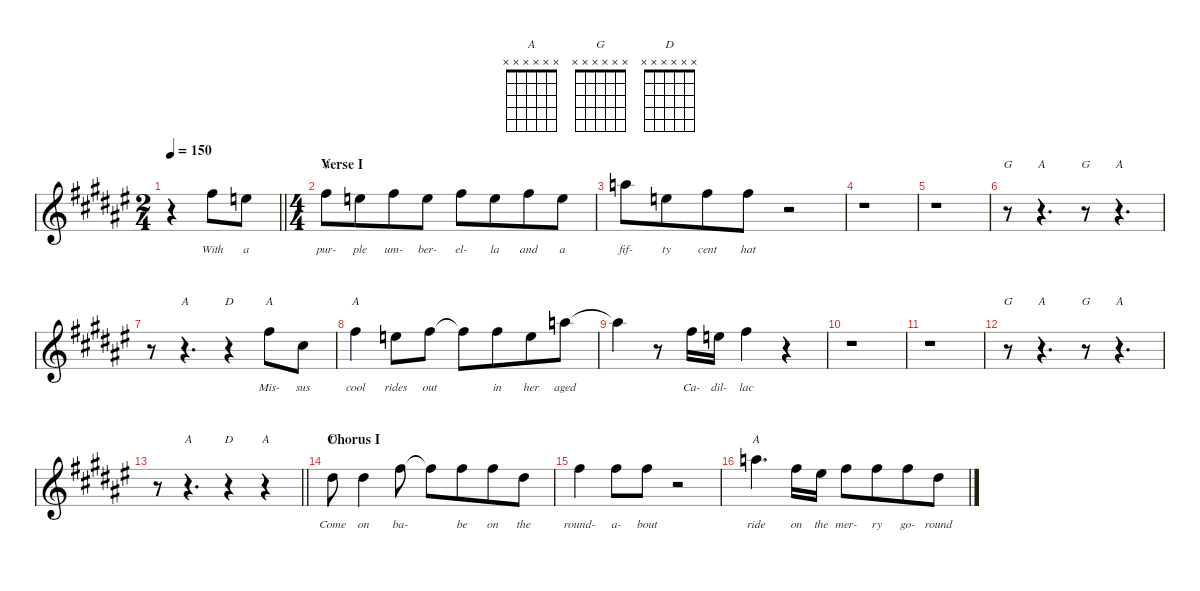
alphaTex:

\defaultSystemsLayout 4
\hideDynamics
\bracketExtendMode nobrackets
\singleTrackTrackNamePolicy hidden
\multiTrackTrackNamePolicy hidden
\firstSystemTrackNameMode fullname
\firstSystemTrackNameOrientation horizontal
\otherSystemsTrackNameOrientation horizontal
\track ("Vocals" "sax.") {instrument altosax}
\staff {score}
\tuning (E4 B3 G3 D3 A2 E2)
\displaytranspose 9
\chord ("A" x x x x x x)
\chord ("G" x x x x x x)
\chord ("D" x x x x x x)
\ts (2 4)
\beaming (8 2 2)
\tempo 150
\clef g2
\barLineRight lightlight
\ks f#
r.4{dy f instrument altosax beam Down} 5.1{acc #}.8{lyrics (0 "With") lyrics (1 "") lyrics (2 "") lyrics (3 "") lyrics (4 "") beam Down} 3.1{acc forcenatural}.8{lyrics (0 "a") lyrics (1 "") lyrics (2 "") lyrics (3 "") lyrics (4 "") beam Down} |
\ts (4 4)
\beaming (8 2 2 2 2)
\section ("" "Verse I")
5.1{acc #}.8{ch "A" lyrics (0 "pur-") lyrics (1 "") lyrics (2 "") lyrics (3 "") lyrics (4 "") beam Down} 3.1{acc forcenatural}.8{lyrics (0 "ple") lyrics (1 "") lyrics (2 "") lyrics (3 "") lyrics (4 "") beam Down beam merge} 5.1{acc #}.8{lyrics (0 "um-") lyrics (1 "") lyrics (2 "") lyrics (3 "") lyrics (4 "") beam Down} 3.1{acc forcenatural}.8{lyrics (0 "ber-") lyrics (1 "") lyrics (2 "") lyrics (3 "") lyrics (4 "") beam Down} 5.1{acc #}.8{lyrics (0 "el-") lyrics (1 "") lyrics (2 "") lyrics (3 "") lyrics (4 "") beam Down} 3.1{acc forcenatural}.8{lyrics (0 "la") lyrics (1 "") lyrics (2 "") lyrics (3 "") lyrics (4 "") beam Down beam merge} 5.1{acc #}.8{lyrics (0 "and") lyrics (1 "") lyrics (2 "") lyrics (3 "") lyrics (4 "") beam Down} 3.1{acc forcenatural}.8{lyrics (0 "a") lyrics (1 "") lyrics (2 "") lyrics (3 "") lyrics (4 "") beam Down} |
8.1{acc forcenatural}.8{lyrics (0 "fif-") lyrics (1 "") lyrics (2 "") lyrics (3 "") lyrics (4 "") beam Down} 3.1{acc forcenatural}.8{lyrics (0 "ty") lyrics (1 "") lyrics (2 "") lyrics (3 "") lyrics (4 "") beam Down beam merge} 5.1{acc #}.8{lyrics (0 "cent") lyrics (1 "") lyrics (2 "") lyrics (3 "") lyrics (4 "") beam Down} 5.1{acc #}.8{lyrics (0 "hat") lyrics (1 "") lyrics (2 "") lyrics (3 "") lyrics (4 "") beam Down} r.2{beam Down} |
r.1{beam Down} |
r.1{beam Down} |
r.8{ch "G" beam Down} r.4{d ch "A" beam Down} r.8{ch "G" beam Down} r.4{d ch "A" beam Down} |
r.8{beam Down} r.4{d ch "A" beam Down} r.4{ch "D" beam Down} 5.1{acc #}.8{ch "A" lyrics (0 "Mis-") lyrics (1 "") lyrics (2 "") lyrics (3 "") lyrics (4 "") beam Down} 0.1{acc #}.8{lyrics (0 "sus") lyrics (1 "") lyrics (2 "") lyrics (3 "") lyrics (4 "") beam Down} |
5.1{acc #}.4{ch "A" lyrics (0 "cool") lyrics (1 "") lyrics (2 "") lyrics (3 "") lyrics (4 "") beam Down} 3.1{acc forcenatural}.8{lyrics (0 "rides") lyrics (1 "") lyrics (2 "") lyrics (3 "") lyrics (4 "") beam Down} 5.1{acc #}.8{lyrics (0 "out") lyrics (1 "") lyrics (2 "") lyrics (3 "") lyrics (4 "") beam Down} 5.1{t acc #}.8{beam Down} 5.1{acc #}.8{lyrics (0 "in") lyrics (1 "") lyrics (2 "") lyrics (3 "") lyrics (4 "") beam Down beam merge} 3.1{acc forcenatural}.8{lyrics (0 "her") lyrics (1 "") lyrics (2 "") lyrics (3 "") lyrics (4 "") beam Down} 8.1{acc forcenatural}.8{lyrics (0 "aged") lyrics (1 "") lyrics (2 "") lyrics (3 "") lyrics (4 "") beam Down} |
8.1{t acc forcenatural}.4{beam Down} r.8{beam Down} 5.1{acc #}.16{lyrics (0 "Ca-") lyrics (1 "") lyrics (2 "") lyrics (3 "") lyrics (4 "") beam Down} 3.1{acc forcenatural}.16{lyrics (0 "dil-") lyrics (1 "") lyrics (2 "") lyrics (3 "") lyrics (4 "") beam Down} 5.1{acc #}.4{lyrics (0 "lac") lyrics (1 "") lyrics (2 "") lyrics (3 "") lyrics (4 "") beam Down} r.4{beam Down} |
r.1{beam Down} |
r.1{beam Down} |
r.8{ch "G" beam Down} r.4{d ch "A" beam Down} r.8{ch "G" beam Down} r.4{d ch "A" beam Down} |
\barLineRight lightlight
r.8{beam Down} r.4{d ch "A" beam Down} r.4{ch "D" beam Down} r.4{ch "A" beam Down} |
\section ("" "Chorus I")
2.1{acc #}.8{ch "D" lyrics (0 "Come") lyrics (1 "") lyrics (2 "") lyrics (3 "") lyrics (4 "") beam Down} 2.1{acc #}.4{lyrics (0 "on") lyrics (1 "") lyrics (2 "") lyrics (3 "") lyrics (4 "") beam Down} 5.1{acc #}.8{lyrics (0 "ba-") lyrics (1 "") lyrics (2 "") lyrics (3 "") lyrics (4 "") beam Down} 5.1{t acc #}.8{beam Down} 5.1{acc #}.8{lyrics (0 "be") lyrics (1 "") lyrics (2 "") lyrics (3 "") lyrics (4 "") beam Down beam merge} 5.1{acc #}.8{lyrics (0 "on") lyrics (1 "") lyrics (2 "") lyrics (3 "") lyrics (4 "") beam Down} 2.1{acc #}.8{lyrics (0 "the") lyrics (1 "") lyrics (2 "") lyrics (3 "") lyrics (4 "") beam Down} |
5.1{acc #}.4{lyrics (0 "round-") lyrics (1 "") lyrics (2 "") lyrics (3 "") lyrics (4 "") beam Down} 5.1{acc #}.8{lyrics (0 "a-") lyrics (1 "") lyrics (2 "") lyrics (3 "") lyrics (4 "") beam Down} 5.1{acc #}.8{lyrics (0 "bout") lyrics (1 "") lyrics (2 "") lyrics (3 "") lyrics (4 "") beam Down} r.2{beam Down} |
8.1{acc forcenatural}.4{d ch "A" lyrics (0 "ride") lyrics (1 "") lyrics (2 "") lyrics (3 "") lyrics (4 "") beam Down} 5.1{acc #}.16{lyrics (0 "on") lyrics (1 "") lyrics (2 "") lyrics (3 "") lyrics (4 "") beam Down} 4.1{acc #}.16{lyrics (0 "the") lyrics (1 "") lyrics (2 "") lyrics (3 "") lyrics (4 "") beam Down} 5.1{acc #}.8{lyrics (0 "mer-") lyrics (1 "") lyrics (2 "") lyrics (3 "") lyrics (4 "") beam Down} 5.1{acc #}.8{lyrics (0 "ry") lyrics (1 "") lyrics (2 "") lyrics (3 "") lyrics (4 "") beam Down beam merge} 5.1{acc #}.8{lyrics (0 "go-") lyrics (1 "") lyrics (2 "") lyrics (3 "") lyrics (4 "") beam Down} 2.1{acc #}.8{lyrics (0 "round ") lyrics (1 "") lyrics (2 "") lyrics (3 "") lyrics (4 "") beam Down}
